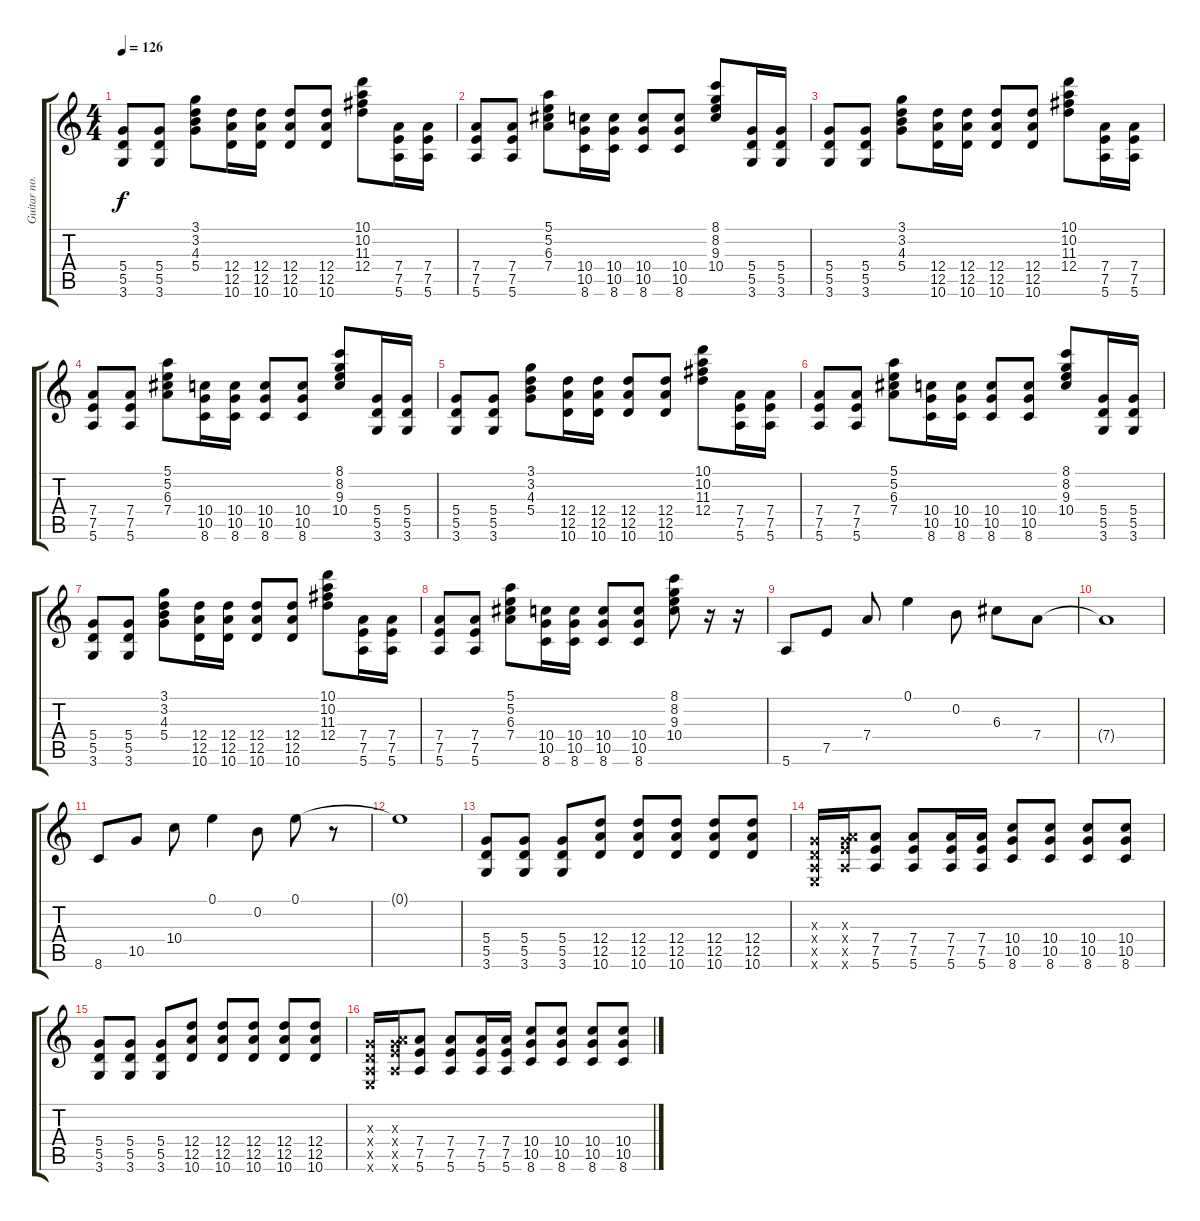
\track ("Guitar no.1 " "Guitar no.") {instrument distortionguitar}
\staff {score tabs}
\tuning (E4 B3 G3 D3 A2 E2) {hide}
\ts (4 4)
\tempo 126
\clef g2
\ks c
(5.4 5.5 3.6).8{dy f instrument electricguitarclean} (5.4 5.5 3.6).8 (3.1 3.2 4.3 5.4).8 (12.4 12.5 10.6).16 (12.4 12.5 10.6).16 (12.4 12.5 10.6).8 (12.4 12.5 10.6).8 (10.1 10.2 11.3 12.4).8 (7.4 7.5 5.6).16 (7.4 7.5 5.6).16 |
(7.4 7.5 5.6).8 (7.4 7.5 5.6).8 (5.1 5.2 6.3 7.4).8 (10.4 10.5 8.6).16 (10.4 10.5 8.6).16 (10.4 10.5 8.6).8 (10.4 10.5 8.6).8 (8.1 8.2 9.3 10.4).8 (5.4 5.5 3.6).16 (5.4 5.5 3.6).16 |
(5.4 5.5 3.6).8{instrument electricguitarclean} (5.4 5.5 3.6).8 (3.1 3.2 4.3 5.4).8 (12.4 12.5 10.6).16 (12.4 12.5 10.6).16 (12.4 12.5 10.6).8 (12.4 12.5 10.6).8 (10.1 10.2 11.3 12.4).8 (7.4 7.5 5.6).16 (7.4 7.5 5.6).16 |
(7.4 7.5 5.6).8 (7.4 7.5 5.6).8 (5.1 5.2 6.3 7.4).8 (10.4 10.5 8.6).16 (10.4 10.5 8.6).16 (10.4 10.5 8.6).8 (10.4 10.5 8.6).8 (8.1 8.2 9.3 10.4).8 (5.4 5.5 3.6).16 (5.4 5.5 3.6).16 |
(5.4 5.5 3.6).8{instrument electricguitarclean} (5.4 5.5 3.6).8 (3.1 3.2 4.3 5.4).8 (12.4 12.5 10.6).16 (12.4 12.5 10.6).16 (12.4 12.5 10.6).8 (12.4 12.5 10.6).8 (10.1 10.2 11.3 12.4).8 (7.4 7.5 5.6).16 (7.4 7.5 5.6).16 |
(7.4 7.5 5.6).8 (7.4 7.5 5.6).8 (5.1 5.2 6.3 7.4).8 (10.4 10.5 8.6).16 (10.4 10.5 8.6).16 (10.4 10.5 8.6).8 (10.4 10.5 8.6).8 (8.1 8.2 9.3 10.4).8 (5.4 5.5 3.6).16 (5.4 5.5 3.6).16 |
(5.4 5.5 3.6).8{instrument electricguitarclean} (5.4 5.5 3.6).8 (3.1 3.2 4.3 5.4).8 (12.4 12.5 10.6).16 (12.4 12.5 10.6).16 (12.4 12.5 10.6).8 (12.4 12.5 10.6).8 (10.1 10.2 11.3 12.4).8 (7.4 7.5 5.6).16 (7.4 7.5 5.6).16 |
(7.4 7.5 5.6).8 (7.4 7.5 5.6).8 (5.1 5.2 6.3 7.4).8 (10.4 10.5 8.6).16 (10.4 10.5 8.6).16 (10.4 10.5 8.6).8 (10.4 10.5 8.6).8 (8.1 8.2 9.3 10.4).8 r.16 r.16 |
5.6.8 7.5.8 7.4.8 0.1.4 0.2.8 6.3.8 7.4.8 |
7.4{t}.1 |
8.6.8 10.5.8 10.4.8 0.1.4 0.2.8 0.1.8 r.8 |
0.1{t}.1 |
(5.4 5.5 3.6).8{instrument distortionguitar} (5.4 5.5 3.6).8 (5.4 5.5 3.6).8 (12.4 12.5 10.6).8 (12.4 12.5 10.6).8 (12.4 12.5 10.6).8 (12.4 12.5 10.6).8 (12.4 12.5 10.6).8 |
(0.3{x} 0.4{x} 0.5{x} 0.6{x}).16 (0.3{x} 7.4{x} 7.5{x} 5.6{x}).16 (7.4 7.5 5.6).8 (7.4 7.5 5.6).8 (7.4 7.5 5.6).16 (7.4 7.5 5.6).16 (10.4 10.5 8.6).8 (10.4 10.5 8.6).8 (10.4 10.5 8.6).8 (10.4 10.5 8.6).8 |
(5.4 5.5 3.6).8{instrument distortionguitar} (5.4 5.5 3.6).8 (5.4 5.5 3.6).8 (12.4 12.5 10.6).8 (12.4 12.5 10.6).8 (12.4 12.5 10.6).8 (12.4 12.5 10.6).8 (12.4 12.5 10.6).8 |
(0.3{x} 0.4{x} 0.5{x} 0.6{x}).16 (0.3{x} 7.4{x} 7.5{x} 5.6{x}).16 (7.4 7.5 5.6).8 (7.4 7.5 5.6).8 (7.4 7.5 5.6).16 (7.4 7.5 5.6).16 (10.4 10.5 8.6).8 (10.4 10.5 8.6).8 (10.4 10.5 8.6).8 (10.4 10.5 8.6).8
